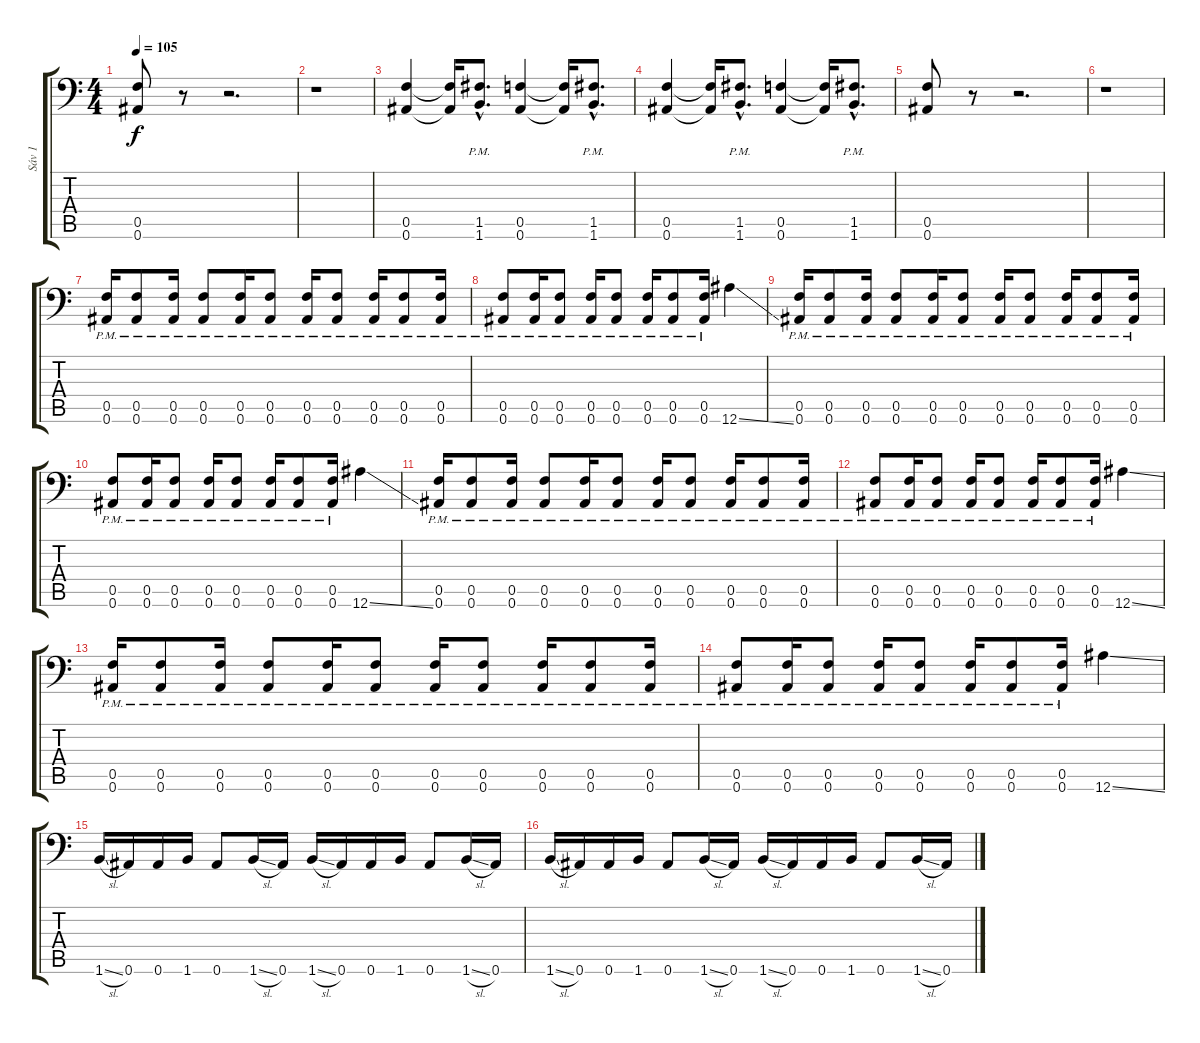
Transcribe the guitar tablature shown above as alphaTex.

\track ("Sáv 1" "Sáv 1") {instrument distortionguitar}
\staff {score tabs}
\tuning (C4 G3 Eb3 Bb2 F2 Bb1) {hide}
\ts (4 4)
\tempo 105
\clef f4
\ks c
(0.5 0.6).8{dy f} r.8 r.2{d} |
r.1 |
(0.5 0.6).4 (0.5{t} 0.6{t}).16 (1.5{hac pm} 1.6{hac pm}).8{d} (0.5 0.6).4 (0.5{t} 0.6{t}).16 (1.5{hac pm} 1.6{hac pm}).8{d} |
(0.5 0.6).4 (0.5{t} 0.6{t}).16 (1.5{hac pm} 1.6{hac pm}).8{d} (0.5 0.6).4 (0.5{t} 0.6{t}).16 (1.5{hac pm} 1.6{hac pm}).8{d} |
(0.5 0.6).8 r.8 r.2{d} |
r.1 |
(0.5{pm} 0.6{pm}).16 (0.5{pm} 0.6{pm}).8 (0.5{pm} 0.6{pm}).16 (0.5{pm} 0.6{pm}).8 (0.5{pm} 0.6{pm}).16 (0.5{pm} 0.6{pm}).8 (0.5{pm} 0.6{pm}).16 (0.5{pm} 0.6{pm}).8 (0.5{pm} 0.6{pm}).16 (0.5{pm} 0.6{pm}).8 (0.5{pm} 0.6{pm}).16 |
(0.5{pm} 0.6{pm}).8 (0.5{pm} 0.6{pm}).16 (0.5{pm} 0.6{pm}).8 (0.5{pm} 0.6{pm}).16 (0.5{pm} 0.6{pm}).8 (0.5{pm} 0.6{pm}).16 (0.5{pm} 0.6{pm}).8 (0.5{pm} 0.6{pm}).16 12.6{ss}.4 |
(0.5{pm} 0.6{pm}).16 (0.5{pm} 0.6{pm}).8 (0.5{pm} 0.6{pm}).16 (0.5{pm} 0.6{pm}).8 (0.5{pm} 0.6{pm}).16 (0.5{pm} 0.6{pm}).8 (0.5{pm} 0.6{pm}).16 (0.5{pm} 0.6{pm}).8 (0.5{pm} 0.6{pm}).16 (0.5{pm} 0.6{pm}).8 (0.5{pm} 0.6{pm}).16 |
(0.5{pm} 0.6{pm}).8 (0.5{pm} 0.6{pm}).16 (0.5{pm} 0.6{pm}).8 (0.5{pm} 0.6{pm}).16 (0.5{pm} 0.6{pm}).8 (0.5{pm} 0.6{pm}).16 (0.5{pm} 0.6{pm}).8 (0.5{pm} 0.6{pm}).16 12.6{ss}.4 |
(0.5{pm} 0.6{pm}).16 (0.5{pm} 0.6{pm}).8 (0.5{pm} 0.6{pm}).16 (0.5{pm} 0.6{pm}).8 (0.5{pm} 0.6{pm}).16 (0.5{pm} 0.6{pm}).8 (0.5{pm} 0.6{pm}).16 (0.5{pm} 0.6{pm}).8 (0.5{pm} 0.6{pm}).16 (0.5{pm} 0.6{pm}).8 (0.5{pm} 0.6{pm}).16 |
(0.5{pm} 0.6{pm}).8 (0.5{pm} 0.6{pm}).16 (0.5{pm} 0.6{pm}).8 (0.5{pm} 0.6{pm}).16 (0.5{pm} 0.6{pm}).8 (0.5{pm} 0.6{pm}).16 (0.5{pm} 0.6{pm}).8 (0.5{pm} 0.6{pm}).16 12.6{ss}.4 |
(0.5{pm} 0.6{pm}).16 (0.5{pm} 0.6{pm}).8 (0.5{pm} 0.6{pm}).16 (0.5{pm} 0.6{pm}).8 (0.5{pm} 0.6{pm}).16 (0.5{pm} 0.6{pm}).8 (0.5{pm} 0.6{pm}).16 (0.5{pm} 0.6{pm}).8 (0.5{pm} 0.6{pm}).16 (0.5{pm} 0.6{pm}).8 (0.5{pm} 0.6{pm}).16 |
(0.5{pm} 0.6{pm}).8 (0.5{pm} 0.6{pm}).16 (0.5{pm} 0.6{pm}).8 (0.5{pm} 0.6{pm}).16 (0.5{pm} 0.6{pm}).8 (0.5{pm} 0.6{pm}).16 (0.5{pm} 0.6{pm}).8 (0.5{pm} 0.6{pm}).16 12.6{ss}.4 |
1.6{sl}.16 0.6.16 0.6.16 1.6.16 0.6.8 1.6{sl}.16 0.6.16 1.6{sl}.16 0.6.16 0.6.16 1.6.16 0.6.8 1.6{sl}.16 0.6.16 |
1.6{sl}.16 0.6.16 0.6.16 1.6.16 0.6.8 1.6{sl}.16 0.6.16 1.6{sl}.16 0.6.16 0.6.16 1.6.16 0.6.8 1.6{sl}.16 0.6.16
